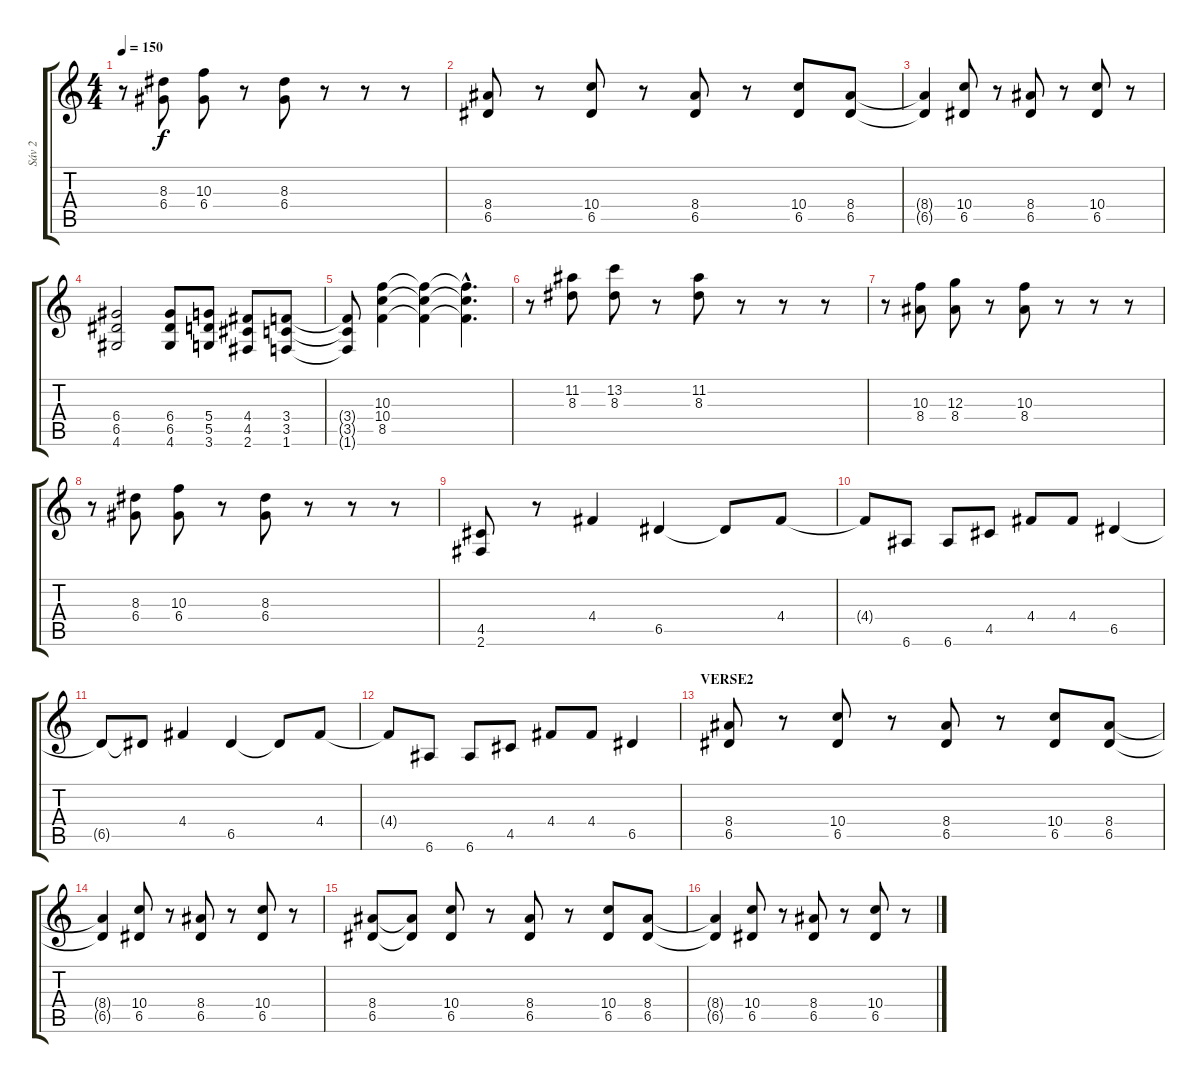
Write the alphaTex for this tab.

\track ("Sáv 2" "Sáv 2") {instrument overdrivenguitar}
\staff {score tabs}
\tuning (E4 B3 G3 D3 A2 E2) {hide}
\ts (4 4)
\tempo 150
\clef g2
\ks c
r.8{dy f} (8.3 6.4).8 (10.3 6.4).8 r.8 (8.3 6.4).8 r.8 r.8 r.8 |
(8.4 6.5).8 r.8 (10.4 6.5).8 r.8 (8.4 6.5).8 r.8 (10.4 6.5).8 (8.4 6.5).8 |
(8.4{t} 6.5{t}).4 (10.4 6.5).8 r.8 (8.4 6.5).8 r.8 (10.4 6.5).8 r.8 |
(6.4 6.5 4.6).2 (6.4 6.5 4.6).8 (5.4 5.5 3.6).8 (4.4 4.5 2.6).8 (3.4 3.5 1.6).8 |
(3.4{t} 3.5{t} 1.6{t}).8 (10.3 10.4 8.5).4 (10.3{t} 10.4{t} 8.5{t}).4 (10.3{hac t} 10.4{hac t} 8.5{hac t}).4{d} |
r.8 (11.2 8.3).8 (13.2 8.3).8 r.8 (11.2 8.3).8 r.8 r.8 r.8 |
r.8 (10.3 8.4).8 (12.3 8.4).8 r.8 (10.3 8.4).8 r.8 r.8 r.8 |
r.8 (8.3 6.4).8 (10.3 6.4).8 r.8 (8.3 6.4).8 r.8 r.8 r.8 |
(4.5 2.6).8 r.8 4.4.4 6.5.4 6.5{t}.8 4.4.8 |
4.4{t}.8 6.6.8 6.6.8 4.5.8 4.4.8 4.4.8 6.5.4 |
6.5{t}.8 6.5{t}.8 4.4.4 6.5.4 6.5{t}.8 4.4.8 |
4.4{t}.8 6.6.8 6.6.8 4.5.8 4.4.8 4.4.8 6.5.4 |
\section ("" "VERSE2")
(8.4 6.5).8 r.8 (10.4 6.5).8 r.8 (8.4 6.5).8 r.8 (10.4 6.5).8 (8.4 6.5).8 |
(8.4{t} 6.5{t}).4 (10.4 6.5).8 r.8 (8.4 6.5).8 r.8 (10.4 6.5).8 r.8 |
(8.4 6.5).8 (8.4{t} 6.5{t}).8 (10.4 6.5).8 r.8 (8.4 6.5).8 r.8 (10.4 6.5).8 (8.4 6.5).8 |
(8.4{t} 6.5{t}).4 (10.4 6.5).8 r.8 (8.4 6.5).8 r.8 (10.4 6.5).8 r.8
